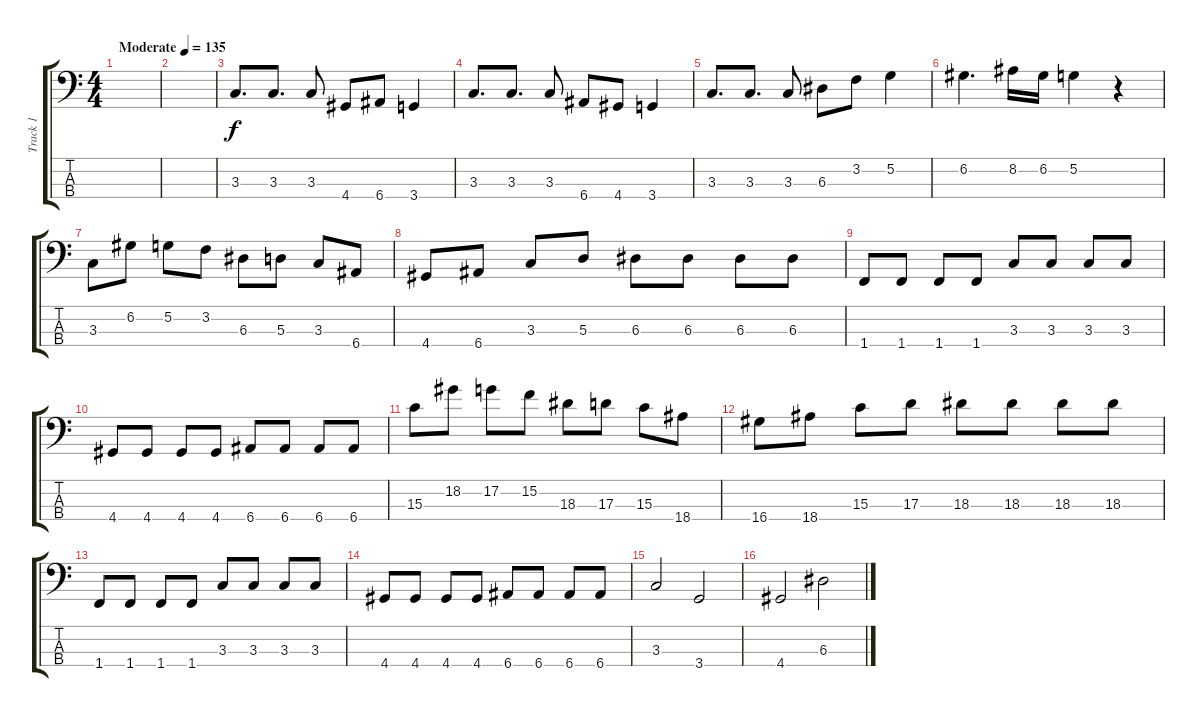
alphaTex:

\track ("Track 1" "Track 1") {mute instrument electricbassfinger}
\staff {score tabs}
\tuning (G2 D2 A1 E1) {hide}
\ts (4 4)
\tempo (135 "Moderate")
\clef f4
\ks c
|
|
3.3.8{d} 3.3.8{d} 3.3.8 4.4.8 6.4.8 3.4.4 |
3.3.8{d} 3.3.8{d} 3.3.8 6.4.8 4.4.8 3.4.4 |
3.3.8{d} 3.3.8{d} 3.3.8 6.3.8 3.2.8 5.2.4 |
6.2.4{d} 8.2.16 6.2.16 5.2.4 r.4 |
3.3.8 6.2.8 5.2.8 3.2.8 6.3.8 5.3.8 3.3.8 6.4.8 |
4.4.8 6.4.8 3.3.8 5.3.8 6.3.8 6.3.8 6.3.8 6.3.8 |
1.4.8 1.4.8 1.4.8 1.4.8 3.3.8 3.3.8 3.3.8 3.3.8 |
4.4.8 4.4.8 4.4.8 4.4.8 6.4.8 6.4.8 6.4.8 6.4.8 |
15.3.8 18.2.8 17.2.8 15.2.8 18.3.8 17.3.8 15.3.8 18.4.8 |
16.4.8 18.4.8 15.3.8 17.3.8 18.3.8 18.3.8 18.3.8 18.3.8 |
1.4.8 1.4.8 1.4.8 1.4.8 3.3.8 3.3.8 3.3.8 3.3.8 |
4.4.8 4.4.8 4.4.8 4.4.8 6.4.8 6.4.8 6.4.8 6.4.8 |
3.3.2 3.4.2 |
4.4.2 6.3.2
